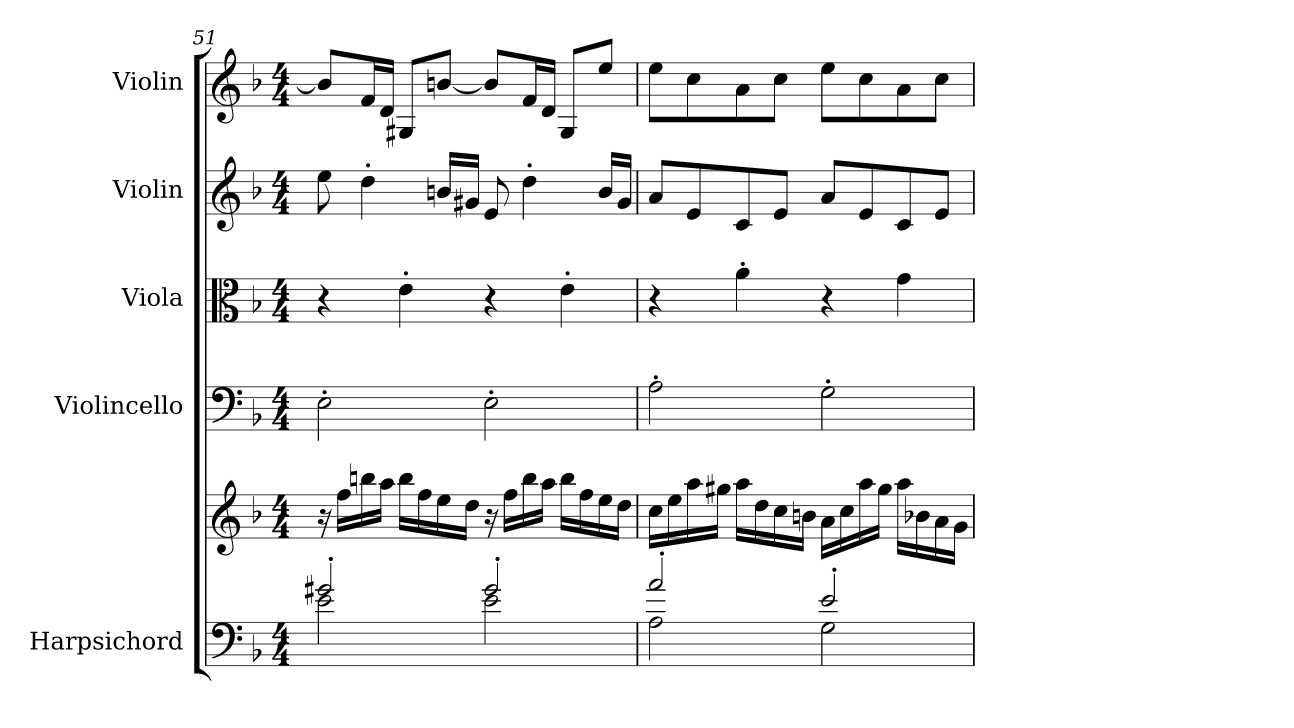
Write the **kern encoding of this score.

**kern	**kern	**kern	**kern	**kern	**kern
*part5	*part5	*part4	*part3	*part2	*part1
*staff6	*staff5	*staff4	*staff3	*staff2	*staff1
*I"Harpsichord	*	*I"Violincello	*I"Viola	*I"Violin	*I"Violin
*I'Hpschd	*	*I'Vc	*I'Vla	*I'Vln	*I'Vln
!!LO:LB:g=z
*clefF4	*clefG2	*clefF4	*clefC3	*clefG2	*clefG2
*k[b-]	*k[b-]	*k[b-]	*k[b-]	*k[b-]	*k[b-]
*M4/4	*M4/4	*M4/4	*M4/4	*M4/4	*M4/4
=51	=51	=51	=51	=51	=51
*^	*	*	*	*	*
2g#X'/	2e\	16r	2E'\	4r	8ee\	8b/L]
.	.	16ff\LL	.	.	.	.
.	.	16bbn\	.	.	4dd'\	16f/L
.	.	16aa\JJ	.	.	.	16d/JJ
.	.	16bb\LL	.	4e'\	.	8G#X/L
.	.	16ff\	.	.	.	.
.	.	16ee\	.	.	16bn/LL	[8bn/J
.	.	16dd\JJ	.	.	16g#X/JJ	.
2g#'/	2e\	16r	2E'\	4r	8e/	8b/L]
.	.	16ff\LL	.	.	.	.
.	.	16bb\	.	.	4dd'\	16f/L
.	.	16aa\JJ	.	.	.	16d/JJ
.	.	16bb\LL	.	4e'\	.	8G#/L
.	.	16ff\	.	.	.	.
.	.	16ee\	.	.	16b/LL	8ee/J
.	.	16dd\JJ	.	.	16g#/JJ	.
=52	=52	=52	=52	=52	=52	=52
2a'/	2A\	16cc\LL	2A'\	4r	8a/L	8ee\L
.	.	16ee\	.	.	.	.
.	.	16aa\	.	.	8e/	8cc\
.	.	16gg#X\JJ	.	.	.	.
.	.	16aa\LL	.	4a'\	8c/	8a\
.	.	16dd\	.	.	.	.
.	.	16cc\	.	.	8e/J	8cc\J
.	.	16bn\JJ	.	.	.	.
2e'/	2G\	16a\LL	2G'\	4r	8a/L	8ee\L
.	.	16cc\	.	.	.	.
.	.	16aa\	.	.	8e/	8cc\
.	.	16gg#\JJ	.	.	.	.
.	.	16aa\LL	.	4g\	8c/	8a\
.	.	16b-X\	.	.	.	.
.	.	16a\	.	.	8e/J	8cc\J
.	.	16g\JJ	.	.	.	.
*v	*v	*	*	*	*	*
=	=	=	=	=	=
*-	*-	*-	*-	*-	*-
